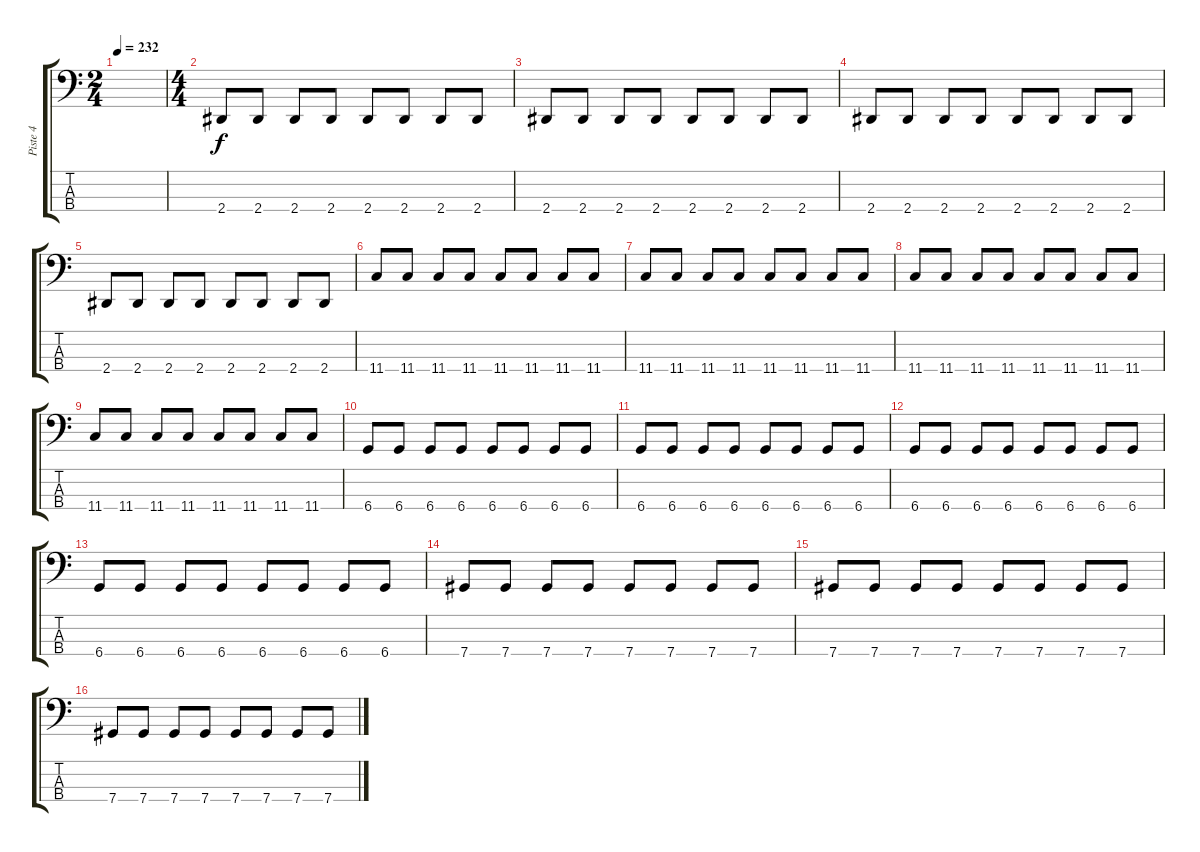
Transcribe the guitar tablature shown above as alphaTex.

\track ("Piste 4" "Piste 4") {instrument electricbassfinger}
\staff {score tabs}
\tuning (Gb2 Db2 Ab1 Db1) {hide}
\ts (2 4)
\tempo 232
\clef f4
\ks c
|
\ts (4 4)
2.4.8 2.4.8 2.4.8 2.4.8 2.4.8 2.4.8 2.4.8 2.4.8 |
2.4.8 2.4.8 2.4.8 2.4.8 2.4.8 2.4.8 2.4.8 2.4.8 |
2.4.8 2.4.8 2.4.8 2.4.8 2.4.8 2.4.8 2.4.8 2.4.8 |
2.4.8 2.4.8 2.4.8 2.4.8 2.4.8 2.4.8 2.4.8 2.4.8 |
11.4.8 11.4.8 11.4.8 11.4.8 11.4.8 11.4.8 11.4.8 11.4.8 |
11.4.8 11.4.8 11.4.8 11.4.8 11.4.8 11.4.8 11.4.8 11.4.8 |
11.4.8 11.4.8 11.4.8 11.4.8 11.4.8 11.4.8 11.4.8 11.4.8 |
11.4.8 11.4.8 11.4.8 11.4.8 11.4.8 11.4.8 11.4.8 11.4.8 |
6.4.8 6.4.8 6.4.8 6.4.8 6.4.8 6.4.8 6.4.8 6.4.8 |
6.4.8 6.4.8 6.4.8 6.4.8 6.4.8 6.4.8 6.4.8 6.4.8 |
6.4.8 6.4.8 6.4.8 6.4.8 6.4.8 6.4.8 6.4.8 6.4.8 |
6.4.8 6.4.8 6.4.8 6.4.8 6.4.8 6.4.8 6.4.8 6.4.8 |
7.4.8 7.4.8 7.4.8 7.4.8 7.4.8 7.4.8 7.4.8 7.4.8 |
7.4.8 7.4.8 7.4.8 7.4.8 7.4.8 7.4.8 7.4.8 7.4.8 |
7.4.8 7.4.8 7.4.8 7.4.8 7.4.8 7.4.8 7.4.8 7.4.8
